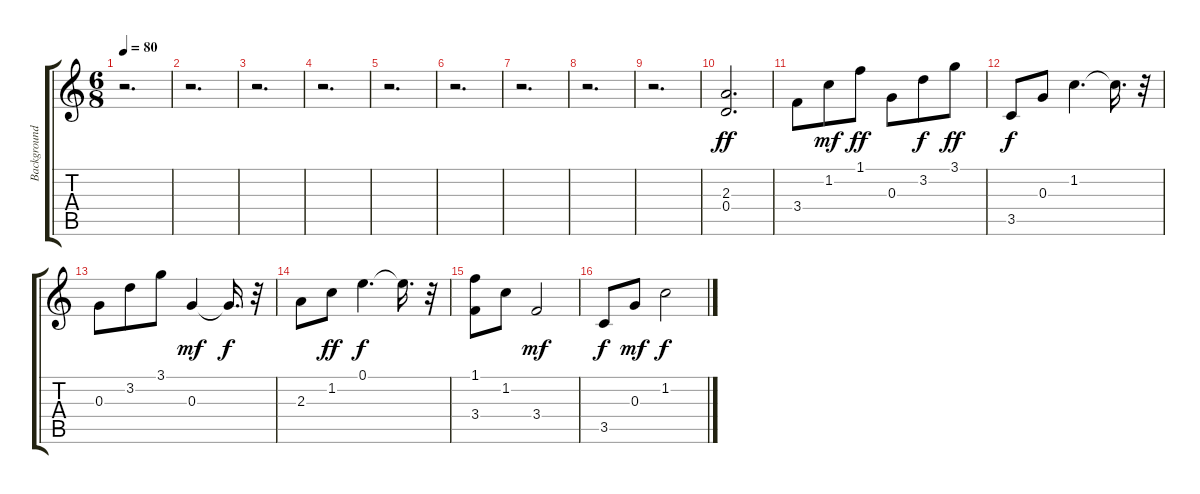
\track ("Background (distortion)" "Background") {instrument distortionguitar}
\staff {score tabs}
\tuning (E4 B3 G3 D3 A2 E2) {hide}
\ts (6 8)
\tempo 80
\clef g2
\ks c
r.2{d dy mp} |
r.2{d} |
r.2{d} |
r.2{d} |
r.2{d} |
r.2{d} |
r.2{d} |
r.2{d} |
r.2{d} |
(2.3 0.4).2{d dy ff} |
3.4.8 1.2.8{dy mf} 1.1.8{dy ff} 0.3.8 3.2.8{dy f} 3.1.8{dy ff} |
3.5.8{dy f} 0.3.8 1.2.4{d} 1.2{t}.16{d} r.32 |
0.3.8 3.2.8 3.1.8 0.3.4{dy mf} 0.3{t}.16{d dy f} r.32 |
2.3.8 1.2.8{dy ff} 0.1.4{d dy f} 0.1{t}.16{d} r.32 |
(1.1 3.4).8 1.2.8 3.4.2{dy mf} |
3.5.8{dy f} 0.3.8{dy mf} 1.2.2{dy f}
